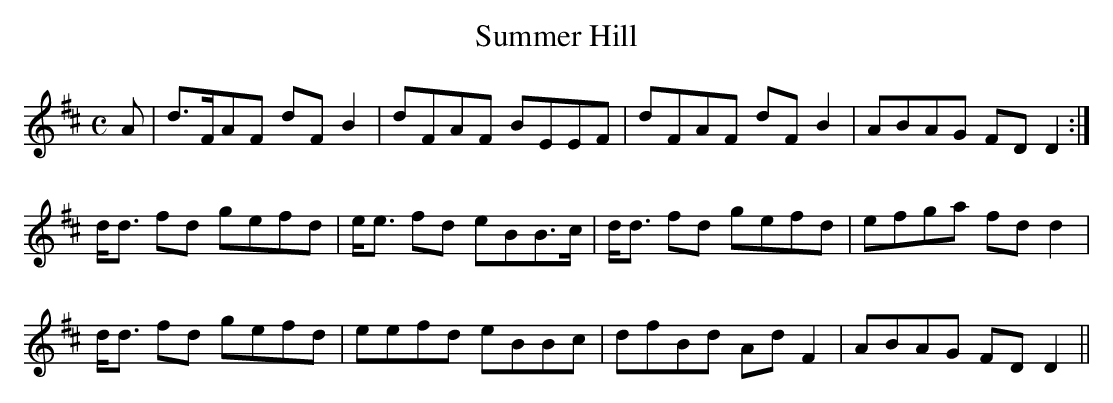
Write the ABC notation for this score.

X:1
T:Summer Hill
M:C
L:1/8
K:D
A | d>FAF dF B2 | dFAF BEEF | dFAF dF B2 | ABAG FD D2 :|
d<d fd gefd | e<e fd eBB>c | d<d fd gefd | efga fd d2 |
d<d fd gefd | eefd eBBc | dfBd Ad F2 | ABAG FD D2 ||
